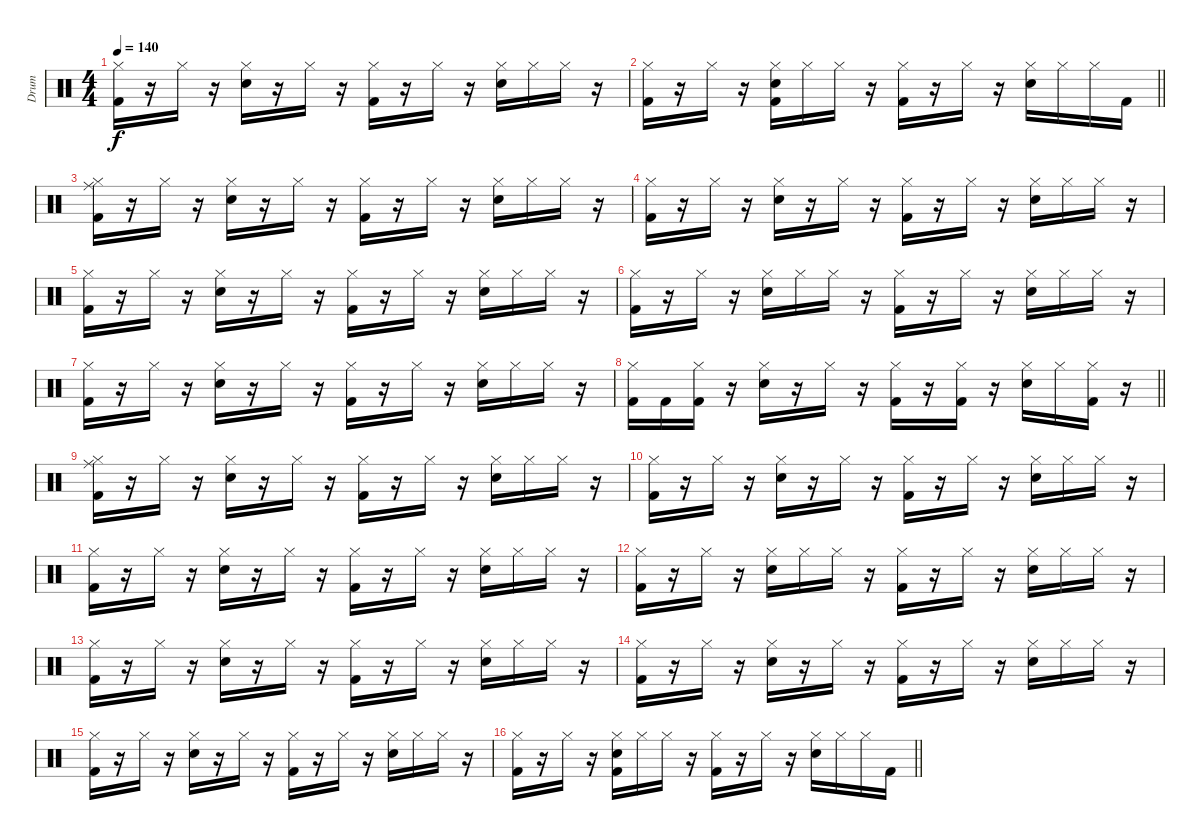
\track ("Drum" "Drum") {instrument percussion}
\staff {score}
\articulation defaults
\ts (4 4)
\tempo 140
\clef neutral
\ks c
("Kick (hit) 2" "Hi-Hat (closed)").16{dy f} r.16 "Hi-Hat (closed)".16 r.16 ("Snare (hit) 2" "Hi-Hat (closed)").16 r.16 "Hi-Hat (closed)".16 r.16 ("Kick (hit) 2" "Hi-Hat (closed)").16 r.16 "Hi-Hat (closed)".16 r.16 ("Snare (hit) 2" "Hi-Hat (closed)").16 "Hi-Hat (closed)".16 "Hi-Hat (closed)".16 r.16 |
\barLineRight lightlight
("Kick (hit) 2" "Hi-Hat (closed)").16 r.16 "Hi-Hat (closed)".16 r.16 ("Snare (hit) 2" "Kick (hit) 2" "Hi-Hat (closed)").16 "Hi-Hat (closed)".16 "Hi-Hat (closed)".16 r.16 ("Kick (hit) 2" "Hi-Hat (closed)").16 r.16 "Hi-Hat (closed)".16 r.16 ("Snare (hit) 2" "Hi-Hat (closed)").16 "Hi-Hat (closed)".16 "Hi-Hat (closed)".16 "Kick (hit) 2".16 |
("Kick (hit) 2" "Ride (middle)" "Hi-Hat (closed)").16 r.16 "Hi-Hat (closed)".16 r.16 ("Snare (hit) 2" "Hi-Hat (closed)").16 r.16 "Hi-Hat (closed)".16 r.16 ("Kick (hit) 2" "Hi-Hat (closed)").16 r.16 "Hi-Hat (closed)".16 r.16 ("Snare (hit) 2" "Hi-Hat (closed)").16 "Hi-Hat (closed)".16 "Hi-Hat (closed)".16 r.16 |
("Kick (hit) 2" "Hi-Hat (closed)").16 r.16 "Hi-Hat (closed)".16 r.16 ("Snare (hit) 2" "Hi-Hat (closed)").16 r.16 "Hi-Hat (closed)".16 r.16 ("Kick (hit) 2" "Hi-Hat (closed)").16 r.16 "Hi-Hat (closed)".16 r.16 ("Snare (hit) 2" "Hi-Hat (closed)").16 "Hi-Hat (closed)".16 "Hi-Hat (closed)".16 r.16 |
("Kick (hit) 2" "Hi-Hat (closed)").16 r.16 "Hi-Hat (closed)".16 r.16 ("Snare (hit) 2" "Hi-Hat (closed)").16 r.16 "Hi-Hat (closed)".16 r.16 ("Kick (hit) 2" "Hi-Hat (closed)").16 r.16 "Hi-Hat (closed)".16 r.16 ("Snare (hit) 2" "Hi-Hat (closed)").16 "Hi-Hat (closed)".16 "Hi-Hat (closed)".16 r.16 |
("Kick (hit) 2" "Hi-Hat (closed)").16 r.16 "Hi-Hat (closed)".16 r.16 ("Snare (hit) 2" "Hi-Hat (closed)").16 "Hi-Hat (closed)".16 "Hi-Hat (closed)".16 r.16 ("Kick (hit) 2" "Hi-Hat (closed)").16 r.16 "Hi-Hat (closed)".16 r.16 ("Snare (hit) 2" "Hi-Hat (closed)").16 "Hi-Hat (closed)".16 "Hi-Hat (closed)".16 r.16 |
("Kick (hit) 2" "Hi-Hat (closed)").16 r.16 "Hi-Hat (closed)".16 r.16 ("Snare (hit) 2" "Hi-Hat (closed)").16 r.16 "Hi-Hat (closed)".16 r.16 ("Kick (hit) 2" "Hi-Hat (closed)").16 r.16 "Hi-Hat (closed)".16 r.16 ("Snare (hit) 2" "Hi-Hat (closed)").16 "Hi-Hat (closed)".16 "Hi-Hat (closed)".16 r.16 |
\barLineRight lightlight
("Kick (hit) 2" "Hi-Hat (closed)").16 "Kick (hit) 2".16 ("Kick (hit) 2" "Hi-Hat (closed)").16 r.16 ("Snare (hit) 2" "Hi-Hat (closed)").16 r.16 "Hi-Hat (closed)".16 r.16 ("Kick (hit) 2" "Hi-Hat (closed)").16 r.16 ("Kick (hit) 2" "Hi-Hat (closed)").16 r.16 ("Snare (hit) 2" "Hi-Hat (closed)").16 "Hi-Hat (closed)".16 ("Kick (hit) 2" "Hi-Hat (closed)").16 r.16 |
\section ("" "")
("Kick (hit) 2" "Ride (middle)" "Hi-Hat (closed)").16 r.16 "Hi-Hat (closed)".16 r.16 ("Snare (hit) 2" "Hi-Hat (closed)").16 r.16 "Hi-Hat (closed)".16 r.16 ("Kick (hit) 2" "Hi-Hat (closed)").16 r.16 "Hi-Hat (closed)".16 r.16 ("Snare (hit) 2" "Hi-Hat (closed)").16 "Hi-Hat (closed)".16 "Hi-Hat (closed)".16 r.16 |
("Kick (hit) 2" "Hi-Hat (closed)").16 r.16 "Hi-Hat (closed)".16 r.16 ("Snare (hit) 2" "Hi-Hat (closed)").16 r.16 "Hi-Hat (closed)".16 r.16 ("Kick (hit) 2" "Hi-Hat (closed)").16 r.16 "Hi-Hat (closed)".16 r.16 ("Snare (hit) 2" "Hi-Hat (closed)").16 "Hi-Hat (closed)".16 "Hi-Hat (closed)".16 r.16 |
("Kick (hit) 2" "Hi-Hat (closed)").16 r.16 "Hi-Hat (closed)".16 r.16 ("Snare (hit) 2" "Hi-Hat (closed)").16 r.16 "Hi-Hat (closed)".16 r.16 ("Kick (hit) 2" "Hi-Hat (closed)").16 r.16 "Hi-Hat (closed)".16 r.16 ("Snare (hit) 2" "Hi-Hat (closed)").16 "Hi-Hat (closed)".16 "Hi-Hat (closed)".16 r.16 |
("Kick (hit) 2" "Hi-Hat (closed)").16 r.16 "Hi-Hat (closed)".16 r.16 ("Snare (hit) 2" "Hi-Hat (closed)").16 "Hi-Hat (closed)".16 "Hi-Hat (closed)".16 r.16 ("Kick (hit) 2" "Hi-Hat (closed)").16 r.16 "Hi-Hat (closed)".16 r.16 ("Snare (hit) 2" "Hi-Hat (closed)").16 "Hi-Hat (closed)".16 "Hi-Hat (closed)".16 r.16 |
("Kick (hit) 2" "Hi-Hat (closed)").16 r.16 "Hi-Hat (closed)".16 r.16 ("Snare (hit) 2" "Hi-Hat (closed)").16 r.16 "Hi-Hat (closed)".16 r.16 ("Kick (hit) 2" "Hi-Hat (closed)").16 r.16 "Hi-Hat (closed)".16 r.16 ("Snare (hit) 2" "Hi-Hat (closed)").16 "Hi-Hat (closed)".16 "Hi-Hat (closed)".16 r.16 |
("Kick (hit) 2" "Hi-Hat (closed)").16 r.16 "Hi-Hat (closed)".16 r.16 ("Snare (hit) 2" "Hi-Hat (closed)").16 r.16 "Hi-Hat (closed)".16 r.16 ("Kick (hit) 2" "Hi-Hat (closed)").16 r.16 "Hi-Hat (closed)".16 r.16 ("Snare (hit) 2" "Hi-Hat (closed)").16 "Hi-Hat (closed)".16 "Hi-Hat (closed)".16 r.16 |
("Kick (hit) 2" "Hi-Hat (closed)").16 r.16 "Hi-Hat (closed)".16 r.16 ("Snare (hit) 2" "Hi-Hat (closed)").16 r.16 "Hi-Hat (closed)".16 r.16 ("Kick (hit) 2" "Hi-Hat (closed)").16 r.16 "Hi-Hat (closed)".16 r.16 ("Snare (hit) 2" "Hi-Hat (closed)").16 "Hi-Hat (closed)".16 "Hi-Hat (closed)".16 r.16 |
\barLineRight lightlight
("Kick (hit) 2" "Hi-Hat (closed)").16 r.16 "Hi-Hat (closed)".16 r.16 ("Snare (hit) 2" "Kick (hit) 2" "Hi-Hat (closed)").16 "Hi-Hat (closed)".16 "Hi-Hat (closed)".16 r.16 ("Kick (hit) 2" "Hi-Hat (closed)").16 r.16 "Hi-Hat (closed)".16 r.16 ("Snare (hit) 2" "Hi-Hat (closed)").16 "Hi-Hat (closed)".16 "Hi-Hat (closed)".16 "Kick (hit) 2".16
